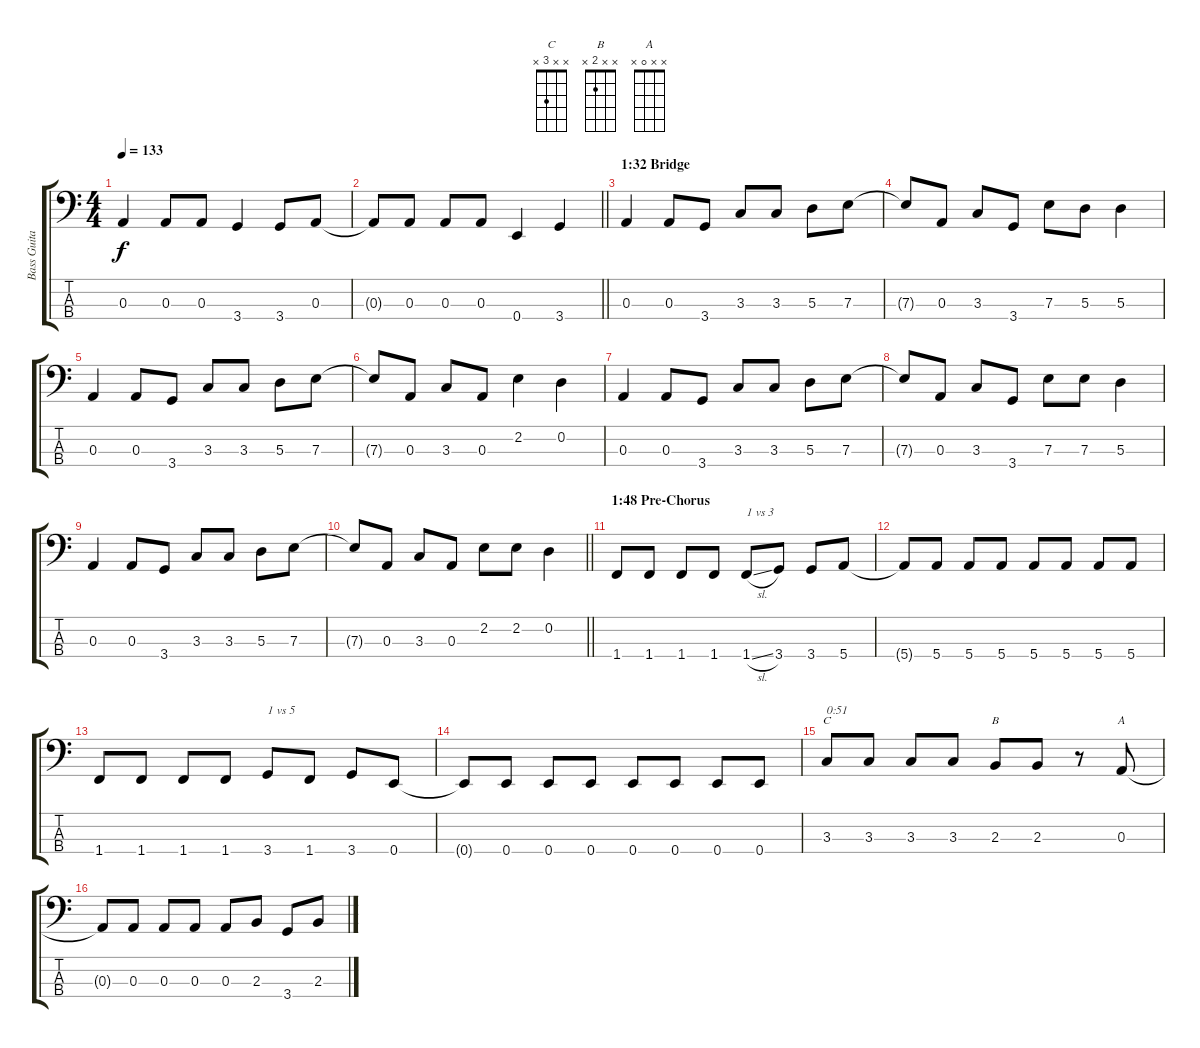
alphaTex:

\track ("Bass Guitar" "Bass Guita") {instrument electricbasspick}
\staff {score tabs}
\tuning (G2 D2 A1 E1) {hide}
\chord ("C" x x 3 x)
\chord ("B" x x 2 x)
\chord ("A" x x 0 x)
\ts (4 4)
\tempo 133
\clef f4
\ks c
0.3.4{dy f} 0.3.8 0.3.8 3.4.4 3.4.8 0.3.8 |
\barLineRight lightlight
0.3{t}.8 0.3.8 0.3.8 0.3.8 0.4.4 3.4.4 |
\section ("" "1:32 Bridge")
0.3.4 0.3.8 3.4.8 3.3.8 3.3.8 5.3.8 7.3.8 |
7.3{t}.8 0.3.8 3.3.8 3.4.8 7.3.8 5.3.8 5.3.4 |
0.3.4 0.3.8 3.4.8 3.3.8 3.3.8 5.3.8 7.3.8 |
7.3{t}.8 0.3.8 3.3.8 0.3.8 2.2.4 0.2.4 |
0.3.4 0.3.8 3.4.8 3.3.8 3.3.8 5.3.8 7.3.8 |
7.3{t}.8 0.3.8 3.3.8 3.4.8 7.3.8 7.3.8 5.3.4 |
0.3.4 0.3.8 3.4.8 3.3.8 3.3.8 5.3.8 7.3.8 |
\barLineRight lightlight
7.3{t}.8 0.3.8 3.3.8 0.3.8 2.2.8 2.2.8 0.2.4 |
\section ("" "1:48 Pre-Chorus")
1.4.8 1.4.8 1.4.8 1.4.8 1.4{sl}.8{txt "1 vs 3"} 3.4.8 3.4.8 5.4.8 |
5.4{t}.8 5.4.8 5.4.8 5.4.8 5.4.8 5.4.8 5.4.8 5.4.8 |
1.4.8 1.4.8 1.4.8 1.4.8 3.4.8{txt "1 vs 5"} 1.4.8 3.4.8 0.4.8 |
0.4{t}.8 0.4.8 0.4.8 0.4.8 0.4.8 0.4.8 0.4.8 0.4.8 |
3.3.8{ch "C" txt "0:51"} 3.3.8 3.3.8 3.3.8 2.3.8{ch "B"} 2.3.8 r.8 0.3.8{ch "A"} |
0.3{t}.8 0.3.8 0.3.8 0.3.8 0.3.8 2.3.8 3.4.8 2.3.8
